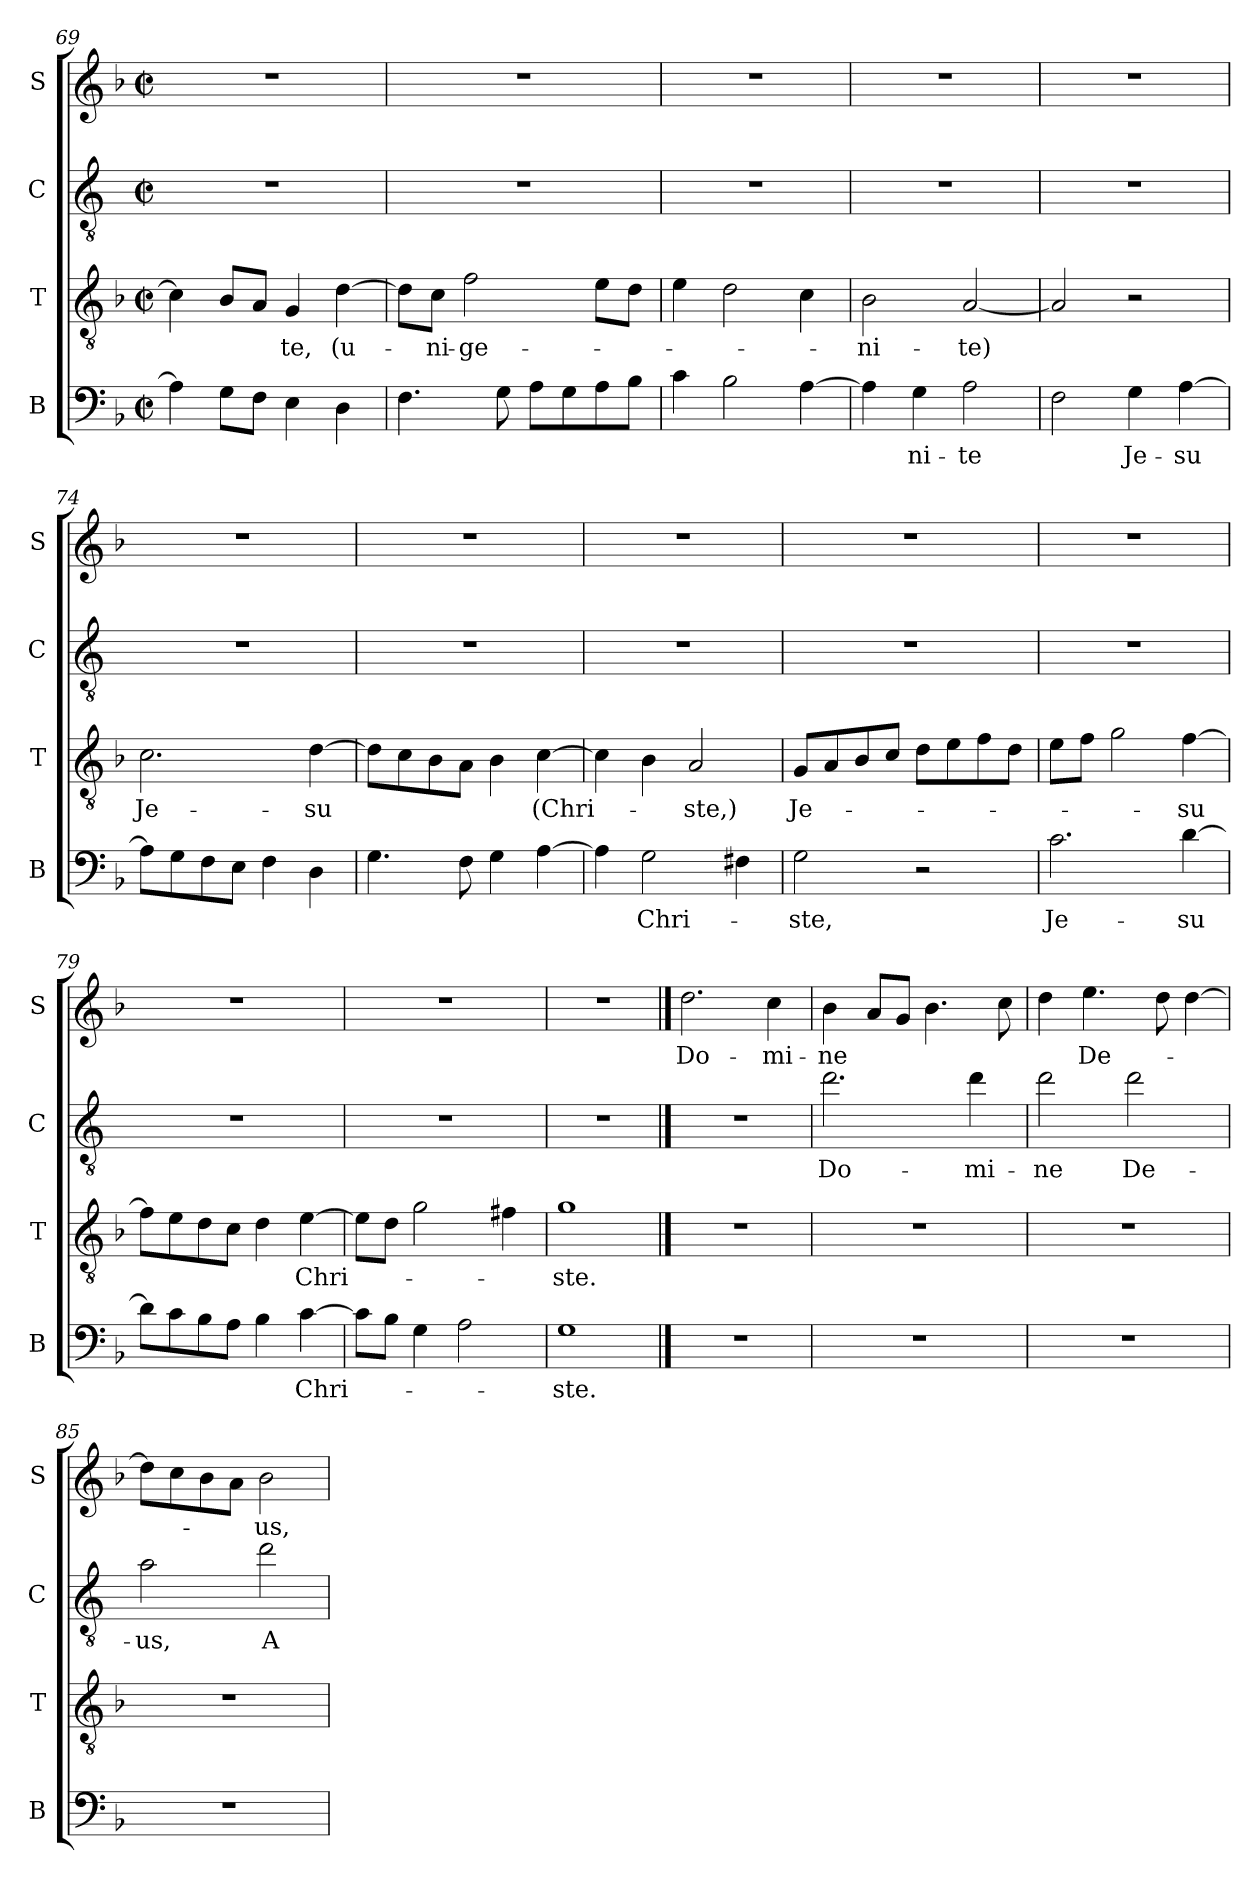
**kern	**text	**kern	**text	**kern	**text	**kern	**text
*part4	*part4	*part3	*part3	*part2	*part2	*part1	*part1
*staff4	*staff4	*staff3	*staff3	*staff2	*staff2	*staff1	*staff1
*I"B	*	*I"T	*	*I"C	*	*I"S	*
*I'B	*	*I'T	*	*I'C	*	*I'S	*
*clefF4	*	*clefGv2	*	*clefGv2	*	*clefG2	*
*	*	*	*	*ITrd4c7	*	*	*
*k[b-]	*	*k[b-]	*	*k[b-]	*	*k[b-]	*
*M2/2	*	*M2/2	*	*M2/2	*	*M2/2	*
*met(c|)	*	*met(c|)	*	*met(c|)	*	*met(c|)	*
=69	=69	=69	=69	=69	=69	=69	=69
4A\]	.	4c\]	.	1r	.	1r	.
8G\L	.	8B-/L	.	.	.	.	.
8F\J	.	8A/J	.	.	.	.	.
!	!	!	!LO:LY:b	!	!	!	!
4E\	.	4G/	-te,	.	.	.	.
!	!	!	!LO:LY:b	!	!	!	!
4D\	.	[4d\	(u-	.	.	.	.
!!LO:LB:g=z
=70	=70	=70	=70	=70	=70	=70	=70
4.F\	.	8d\L]	.	1r	.	1r	.
!	!	!	!LO:LY:b	!	!	!	!
.	.	8c\J	-ni-	.	.	.	.
!	!	!	!LO:LY:b	!	!	!	!
.	.	2f\	-ge-	.	.	.	.
8G\	.	.	.	.	.	.	.
8A\L	.	.	.	.	.	.	.
8G\	.	.	.	.	.	.	.
8A\	.	8e\L	.	.	.	.	.
8B-\J	.	8d\J	.	.	.	.	.
=71	=71	=71	=71	=71	=71	=71	=71
4c\	.	4e\	.	1r	.	1r	.
2B-\	.	2d\	.	.	.	.	.
[4A\	.	4c\	.	.	.	.	.
=72	=72	=72	=72	=72	=72	=72	=72
!	!	!	!LO:LY:b	!	!	!	!
4A\]	.	2B-\	-ni-	1r	.	1r	.
!	!LO:LY:b	!	!	!	!	!	!
4G\	ni-	.	.	.	.	.	.
!	!LO:LY:b	!	!LO:LY:b	!	!	!	!
2A\	-te	[2A/	-te)	.	.	.	.
=73	=73	=73	=73	=73	=73	=73	=73
2F\	.	2A/]	.	1r	.	1r	.
!	!LO:LY:b	!	!	!	!	!	!
4G\	Je-	2r	.	.	.	.	.
!	!LO:LY:b	!	!	!	!	!	!
[4A\	-su	.	.	.	.	.	.
=74	=74	=74	=74	=74	=74	=74	=74
!	!	!	!LO:LY:b	!	!	!	!
8A\L]	.	2.c\	Je-	1r	.	1r	.
8G\	.	.	.	.	.	.	.
8F\	.	.	.	.	.	.	.
8E\J	.	.	.	.	.	.	.
4F\	.	.	.	.	.	.	.
!	!	!	!LO:LY:b	!	!	!	!
4D\	.	[4d\	-su	.	.	.	.
=75	=75	=75	=75	=75	=75	=75	=75
4.G\	.	8d\L]	.	1r	.	1r	.
.	.	8c\	.	.	.	.	.
.	.	8B-\	.	.	.	.	.
8F\	.	8A\J	.	.	.	.	.
4G\	.	4B-\	.	.	.	.	.
!	!	!	!LO:LY:b	!	!	!	!
[4A\	.	[4c\	(Chri-	.	.	.	.
!!LO:LB:g=z
=76	=76	=76	=76	=76	=76	=76	=76
4A\]	.	4c\]	.	1r	.	1r	.
!	!LO:LY:b	!	!	!	!	!	!
2G\	Chri-	4B-\	.	.	.	.	.
!	!	!	!LO:LY:b	!	!	!	!
.	.	2A/	-ste,)	.	.	.	.
4F#X\	.	.	.	.	.	.	.
=77	=77	=77	=77	=77	=77	=77	=77
!	!LO:LY:b	!	!LO:LY:b	!	!	!	!
2G\	-ste,	8G/L	Je-	1r	.	1r	.
.	.	8A/	.	.	.	.	.
.	.	8B-/	.	.	.	.	.
.	.	8c/J	.	.	.	.	.
2r	.	8d\L	.	.	.	.	.
.	.	8e\	.	.	.	.	.
.	.	8f\	.	.	.	.	.
.	.	8d\J	.	.	.	.	.
=78	=78	=78	=78	=78	=78	=78	=78
!	!LO:LY:b	!	!	!	!	!	!
2.c\	Je-	8e\L	.	1r	.	1r	.
.	.	8f\J	.	.	.	.	.
.	.	2g\	.	.	.	.	.
!	!LO:LY:b	!	!LO:LY:b	!	!	!	!
[4d\	-su	[4f\	su	.	.	.	.
=79	=79	=79	=79	=79	=79	=79	=79
8d\L]	.	8f\L]	.	1r	.	1r	.
8c\	.	8e\	.	.	.	.	.
8B-\	.	8d\	.	.	.	.	.
8A\J	.	8c\J	.	.	.	.	.
4B-\	.	4d\	.	.	.	.	.
!	!LO:LY:b	!	!LO:LY:b	!	!	!	!
[4c\	Chri-	[4e\	Chri-	.	.	.	.
=80	=80	=80	=80	=80	=80	=80	=80
*	*	*	*	*	*	*MM92	*
8c\L]	.	8e\L]	.	1r	.	1r	.
8B-\J	.	8d\J	.	.	.	.	.
4G\	.	2g\	.	.	.	.	.
2A\	.	.	.	.	.	.	.
.	.	4f#X\	.	.	.	.	.
=81	=81	=81	=81	=81	=81	=81	=81
!	!LO:LY:b	!	!LO:LY:b	!	!	!	!
1G	-ste.	1g	-ste.	1r	.	1r	.
==82	==82	==82	==82	==82	==82	==82	==82
*	*	*	*	*	*	*MM104	*
!	!	!	!	!	!	!	!LO:LY:b
1r	.	1r	.	1r	.	2.dd\	Do-
!	!	!	!	!	!	!	!LO:LY:b
.	.	.	.	.	.	4cc\	-mi-
!!LO:LB:g=z
=83	=83	=83	=83	=83	=83	=83	=83
!	!	!	!	!	!LO:LY:b	!	!LO:LY:b
1r	.	1r	.	2.g\	Do-	4b-\	-ne
.	.	.	.	.	.	8a/L	.
.	.	.	.	.	.	8g/J	.
.	.	.	.	.	.	4.b-\	.
!	!	!	!	!	!LO:LY:b	!	!
.	.	.	.	4g\	-mi-	.	.
.	.	.	.	.	.	8cc\	.
=84	=84	=84	=84	=84	=84	=84	=84
!	!	!	!	!	!LO:LY:b	!	!
1r	.	1r	.	2g\	-ne	4dd\	.
!	!	!	!	!	!	!	!LO:LY:b
.	.	.	.	.	.	4.ee\	De-
!	!	!	!	!	!LO:LY:b	!	!
.	.	.	.	2g\	De-	.	.
.	.	.	.	.	.	8dd\	.
.	.	.	.	.	.	[4dd\	.
=85	=85	=85	=85	=85	=85	=85	=85
!	!	!	!	!	!LO:LY:b	!	!
1r	.	1r	.	2d\	-us,	8dd\L]	.
.	.	.	.	.	.	8cc\	.
.	.	.	.	.	.	8b-\	.
.	.	.	.	.	.	8a\J	.
!	!	!	!	!	!LO:LY:b	!	!LO:LY:b
.	.	.	.	2g\	A-	2b-\	-us,
=	=	=	=	=	=	=	=
*-	*-	*-	*-	*-	*-	*-	*-
